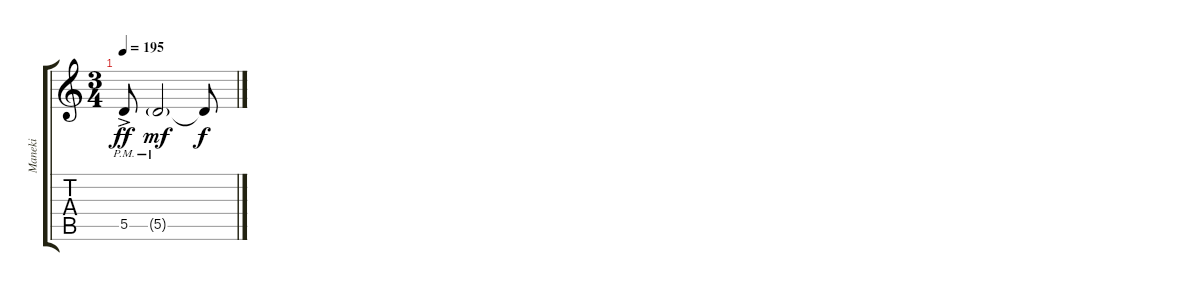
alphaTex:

\track ("Maneki" "Maneki") {instrument distortionguitar}
\staff {score tabs}
\tuning (E4 B3 G3 D3 A2 E2) {hide}
\ts (3 4)
\tempo 195
\clef g2
\ks c
5.5{ac pm}.8{dy ff} 5.5{g pm}.2{dy mf} 5.5{t}.8{dy f}
